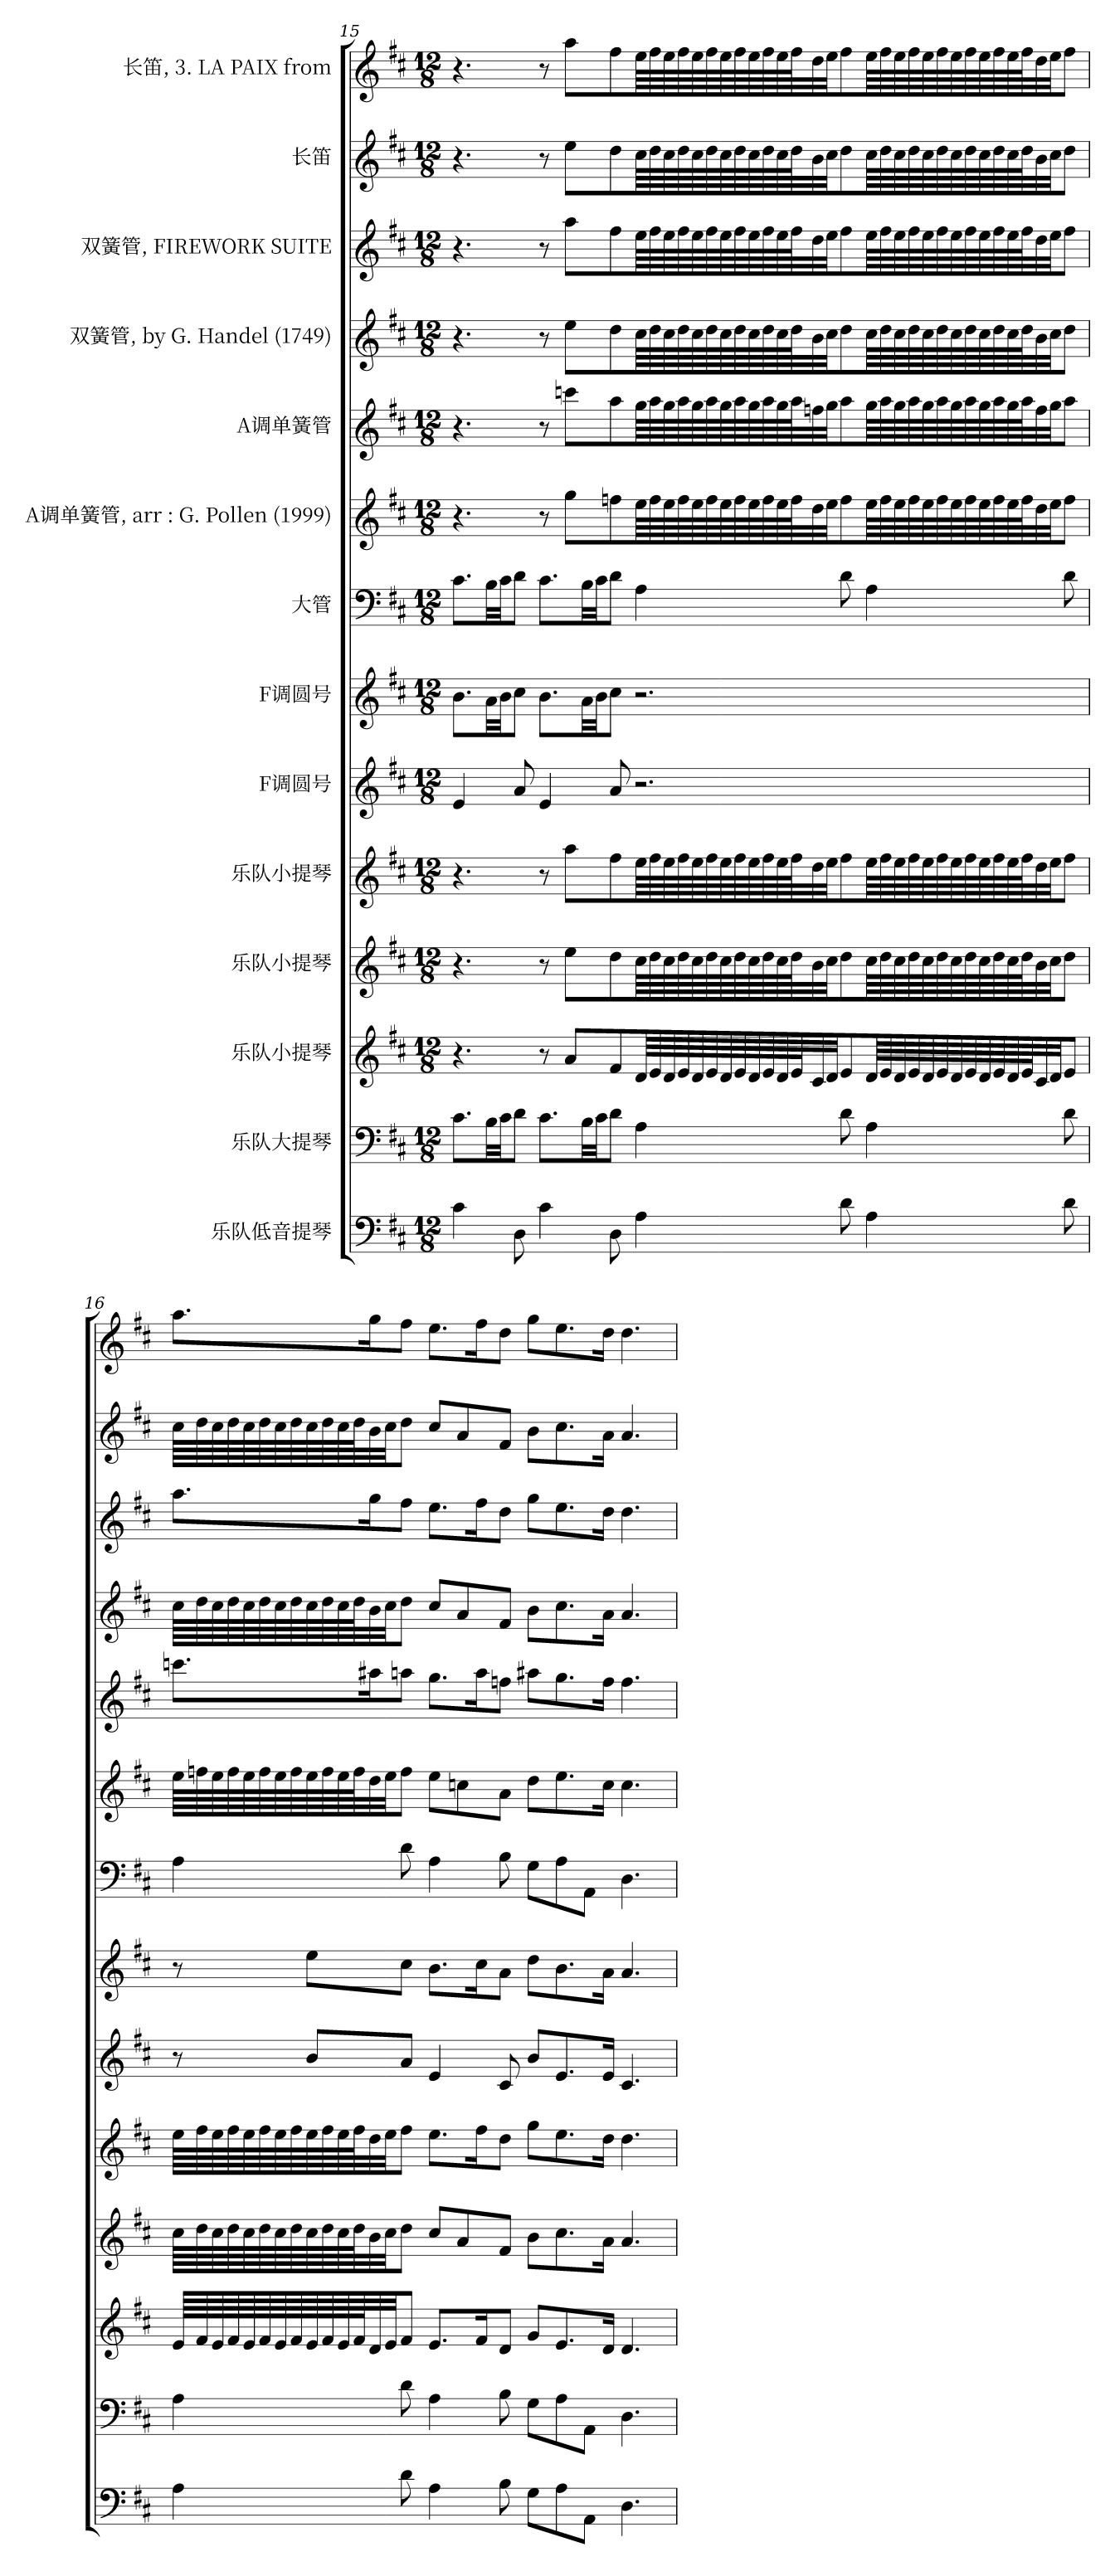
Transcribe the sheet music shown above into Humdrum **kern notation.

**kern	**kern	**kern	**kern	**kern	**kern	**kern	**kern	**kern	**kern	**kern	**kern	**kern	**kern
*part14	*part13	*part12	*part11	*part10	*part9	*part8	*part7	*part6	*part5	*part4	*part3	*part2	*part1
*staff14	*staff13	*staff12	*staff11	*staff10	*staff9	*staff8	*staff7	*staff6	*staff5	*staff4	*staff3	*staff2	*staff1
*I"乐队低音提琴	*I"乐队大提琴	*I"乐队小提琴	*I"乐队小提琴	*I"乐队小提琴	*I"F调圆号	*I"F调圆号	*I"大管	*I"A调单簧管, arr : G. Pollen (1999)	*I"A调单簧管	*I"双簧管, by G. Handel (1749)	*I"双簧管, FIREWORK SUITE	*I"长笛	*I"长笛, 3. LA PAIX from
!!LO:PB:g=z
*clefF4	*clefF4	*clefG2	*clefG2	*clefG2	*clefG2	*clefG2	*clefF4	*clefG2	*clefG2	*clefG2	*clefG2	*clefG2	*clefG2
*ITrd7c12	*	*	*	*	*ITrd4c7	*ITrd4c7	*	*ITrd2c3	*ITrd2c3	*	*	*	*
*k[f#c#]	*k[f#c#]	*k[f#c#]	*k[f#c#]	*k[f#c#]	*k[f#]	*k[f#]	*k[f#c#]	*k[f#c#g#d#a#]	*k[f#c#g#d#a#]	*k[f#c#]	*k[f#c#]	*k[f#c#]	*k[f#c#]
*M12/8	*M12/8	*M12/8	*M12/8	*M12/8	*M12/8	*M12/8	*M12/8	*M12/8	*M12/8	*M12/8	*M12/8	*M12/8	*M12/8
*MM50	*MM50	*MM50	*MM50	*MM50	*MM50	*MM50	*MM50	*MM50	*MM50	*MM50	*MM50	*MM50	*MM50
=15	=15	=15	=15	=15	=15	=15	=15	=15	=15	=15	=15	=15	=15
4C#\	8.c#\L	4.r	4.r	4.r	4A/	8.e\L	8.c#\L	4.r	4.r	4.r	4.r	4.r	4.r
.	32B\LL	.	.	.	.	32d\LL	32B\LL	.	.	.	.	.	.
.	32c#\JJ	.	.	.	.	32e\JJ	32c#\JJ	.	.	.	.	.	.
8DD\	8d\J	.	.	.	8d/	8f#\J	8d\J	.	.	.	.	.	.
4C#\	8.c#\L	8r	8r	8r	4A/	8.e\L	8.c#\L	8r	8r	8r	8r	8r	8r
.	.	8a/L	8ee\L	8aa\L	.	.	.	8ee\L	8aan\L	8ee\L	8aa\L	8ee\L	8aa\L
.	32B\LL	.	.	.	.	32d\LL	32B\LL	.	.	.	.	.	.
.	32c#\JJ	.	.	.	.	32e\JJ	32c#\JJ	.	.	.	.	.	.
8DD\	8d\J	8f#/	8dd\	8ff#\	8d/	8f#\J	8d\J	8ddn\	8ff#\	8dd\	8ff#\	8dd\	8ff#\
4AA\	4A\	64d/LLL	64cc#\LLL	64ee\LLL	2.r	2.r	4A\	64cc#\LLL	64ee\LLL	64cc#\LLL	64ee\LLL	64cc#\LLL	64ee\LLL
.	.	64e/	64dd\	64ff#\	.	.	.	64dd\	64ff#\	64dd\	64ff#\	64dd\	64ff#\
.	.	64d/	64cc#\	64ee\	.	.	.	64cc#\	64ee\	64cc#\	64ee\	64cc#\	64ee\
.	.	64e/	64dd\	64ff#\	.	.	.	64dd\	64ff#\	64dd\	64ff#\	64dd\	64ff#\
.	.	64d/	64cc#\	64ee\	.	.	.	64cc#\	64ee\	64cc#\	64ee\	64cc#\	64ee\
.	.	64e/	64dd\	64ff#\	.	.	.	64dd\	64ff#\	64dd\	64ff#\	64dd\	64ff#\
.	.	64d/	64cc#\	64ee\	.	.	.	64cc#\	64ee\	64cc#\	64ee\	64cc#\	64ee\
.	.	64e/	64dd\	64ff#\	.	.	.	64dd\	64ff#\	64dd\	64ff#\	64dd\	64ff#\
.	.	64d/	64cc#\	64ee\	.	.	.	64cc#\	64ee\	64cc#\	64ee\	64cc#\	64ee\
.	.	64e/	64dd\	64ff#\	.	.	.	64dd\	64ff#\	64dd\	64ff#\	64dd\	64ff#\
.	.	64d/	64cc#\	64ee\	.	.	.	64cc#\	64ee\	64cc#\	64ee\	64cc#\	64ee\
.	.	64e/J	64dd\J	64ff#\J	.	.	.	64dd\J	64ff#\J	64dd\J	64ff#\J	64dd\J	64ff#\J
.	.	32c#/	32b\	32dd\	.	.	.	32b\	32ddn\	32b\	32dd\	32b\	32dd\
.	.	32d/JJ	32cc#\JJ	32ee\JJ	.	.	.	32cc#\JJ	32ee\JJ	32cc#\JJ	32ee\JJ	32cc#\JJ	32ee\JJ
8D\	8d\	8e/	8dd\	8ff#\	.	.	8d\	8dd\	8ff#\	8dd\	8ff#\	8dd\	8ff#\
4AA\	4A\	64d/LLL	64cc#\LLL	64ee\LLL	.	.	4A\	64cc#\LLL	64ee\LLL	64cc#\LLL	64ee\LLL	64cc#\LLL	64ee\LLL
.	.	64e/	64dd\	64ff#\	.	.	.	64dd\	64ff#\	64dd\	64ff#\	64dd\	64ff#\
.	.	64d/	64cc#\	64ee\	.	.	.	64cc#\	64ee\	64cc#\	64ee\	64cc#\	64ee\
.	.	64e/	64dd\	64ff#\	.	.	.	64dd\	64ff#\	64dd\	64ff#\	64dd\	64ff#\
.	.	64d/	64cc#\	64ee\	.	.	.	64cc#\	64ee\	64cc#\	64ee\	64cc#\	64ee\
.	.	64e/	64dd\	64ff#\	.	.	.	64dd\	64ff#\	64dd\	64ff#\	64dd\	64ff#\
.	.	64d/	64cc#\	64ee\	.	.	.	64cc#\	64ee\	64cc#\	64ee\	64cc#\	64ee\
.	.	64e/	64dd\	64ff#\	.	.	.	64dd\	64ff#\	64dd\	64ff#\	64dd\	64ff#\
.	.	64d/	64cc#\	64ee\	.	.	.	64cc#\	64ee\	64cc#\	64ee\	64cc#\	64ee\
.	.	64e/	64dd\	64ff#\	.	.	.	64dd\	64ff#\	64dd\	64ff#\	64dd\	64ff#\
.	.	64d/	64cc#\	64ee\	.	.	.	64cc#\	64ee\	64cc#\	64ee\	64cc#\	64ee\
.	.	64e/J	64dd\J	64ff#\J	.	.	.	64dd\J	64ff#\J	64dd\J	64ff#\J	64dd\J	64ff#\J
.	.	32c#/	32b\	32dd\	.	.	.	32b\	32dd\	32b\	32dd\	32b\	32dd\
.	.	32d/JJ	32cc#\JJ	32ee\JJ	.	.	.	32cc#\JJ	32ee\JJ	32cc#\JJ	32ee\JJ	32cc#\JJ	32ee\JJ
8D\	8d\	8e/J	8dd\J	8ff#\J	.	.	8d\	8dd\J	8ff#\J	8dd\J	8ff#\J	8dd\J	8ff#\J
!!LO:PB:g=z
=16	=16	=16	=16	=16	=16	=16	=16	=16	=16	=16	=16	=16	=16
*	*	*	*	*	*	*	*	*	*	*	*	*	*MM48
4AA\	4A\	64e/LLLL	64cc#\LLLL	64ee\LLLL	8r	8r	4A\	64cc#\LLLL	8.aan\L	64cc#\LLLL	8.aa\L	64cc#\LLLL	8.aa\L
.	.	64f#/	64dd\	64ff#\	.	.	.	64ddn\	.	64dd\	.	64dd\	.
.	.	64e/	64cc#\	64ee\	.	.	.	64cc#\	.	64cc#\	.	64cc#\	.
.	.	64f#/	64dd\	64ff#\	.	.	.	64dd\	.	64dd\	.	64dd\	.
.	.	64e/	64cc#\	64ee\	.	.	.	64cc#\	.	64cc#\	.	64cc#\	.
.	.	64f#/	64dd\	64ff#\	.	.	.	64dd\	.	64dd\	.	64dd\	.
.	.	64e/	64cc#\	64ee\	.	.	.	64cc#\	.	64cc#\	.	64cc#\	.
.	.	64f#/	64dd\	64ff#\	.	.	.	64dd\	.	64dd\	.	64dd\	.
.	.	64e/	64cc#\	64ee\	8e/L	8a\L	.	64cc#\	.	64cc#\	.	64cc#\	.
.	.	64f#/	64dd\	64ff#\	.	.	.	64dd\	.	64dd\	.	64dd\	.
.	.	64e/	64cc#\	64ee\	.	.	.	64cc#\	.	64cc#\	.	64cc#\	.
.	.	64f#/J	64dd\J	64ff#\J	.	.	.	64dd\J	.	64dd\J	.	64dd\J	.
.	.	32d/	32b\	32dd\	.	.	.	32b\	16ff##X\K	32b\	16gg\K	32b\	16gg\K
.	.	32e/JJ	32cc#\JJ	32ee\JJ	.	.	.	32cc#\JJ	.	32cc#\JJ	.	32cc#\JJ	.
8D\	8d\	8f#/J	8dd\J	8ff#\J	8d/J	8f#\J	8d\	8dd\J	8ff#X\J	8dd\J	8ff#\J	8dd\J	8ff#\J
*	*	*	*	*	*	*	*	*	*	*	*	*	*MM46
4AA\	4A\	8.e/L	8cc#/L	8.ee\L	4A/	8.e\L	4A\	8cc#\L	8.ee\L	8cc#/L	8.ee\L	8cc#/L	8.ee\L
.	.	.	8a/	.	.	.	.	8an\	.	8a/	.	8a/	.
*	*	*	*	*	*	*	*	*	*	*	*	*	*MM43
.	.	16f#/K	.	16ff#\K	.	16f#\K	.	.	16ff#\K	.	16ff#\K	.	16ff#\K
*	*	*	*	*	*	*	*	*	*	*	*	*	*MM41
8BB\	8B\	8d/J	8f#/J	8dd\J	8F#/	8d\J	8B\	8f#\J	8ddn\J	8f#/J	8dd\J	8f#/J	8dd\J
*	*	*	*	*	*	*	*	*	*	*	*	*	*MM38
8GG\L	8G\L	8g/L	8b\L	8gg\L	8e/L	8g\L	8G\L	8b\L	8ff##X\L	8b\L	8gg\L	8b\L	8gg\L
*	*	*	*	*	*	*	*	*	*	*	*	*	*MM30
8AA\	8A\	8.e/	8.cc#\	8.ee\	8.A/	8.e\	8A\	8.cc#\	8.ee\	8.cc#\	8.ee\	8.cc#\	8.ee\
8AAA\J	8AA\J	.	.	.	.	.	8AA\J	.	.	.	.	.	.
*	*	*	*	*	*	*	*	*	*	*	*	*	*MM22
.	.	16d/Jk	16a\Jk	16dd\Jk	16A/Jk	16d\Jk	.	16a\Jk	16dd\Jk	16a\Jk	16dd\Jk	16a\Jk	16dd\Jk
*	*	*	*	*	*	*	*	*	*	*	*	*	*MM20
4.DD\	4.D\	4.d/	4.a/	4.dd\	4.F#/	4.d/	4.D\	4.a\	4.dd\	4.a/	4.dd\	4.a/	4.dd\
=	=	=	=	=	=	=	=	=	=	=	=	=	=
*-	*-	*-	*-	*-	*-	*-	*-	*-	*-	*-	*-	*-	*-
